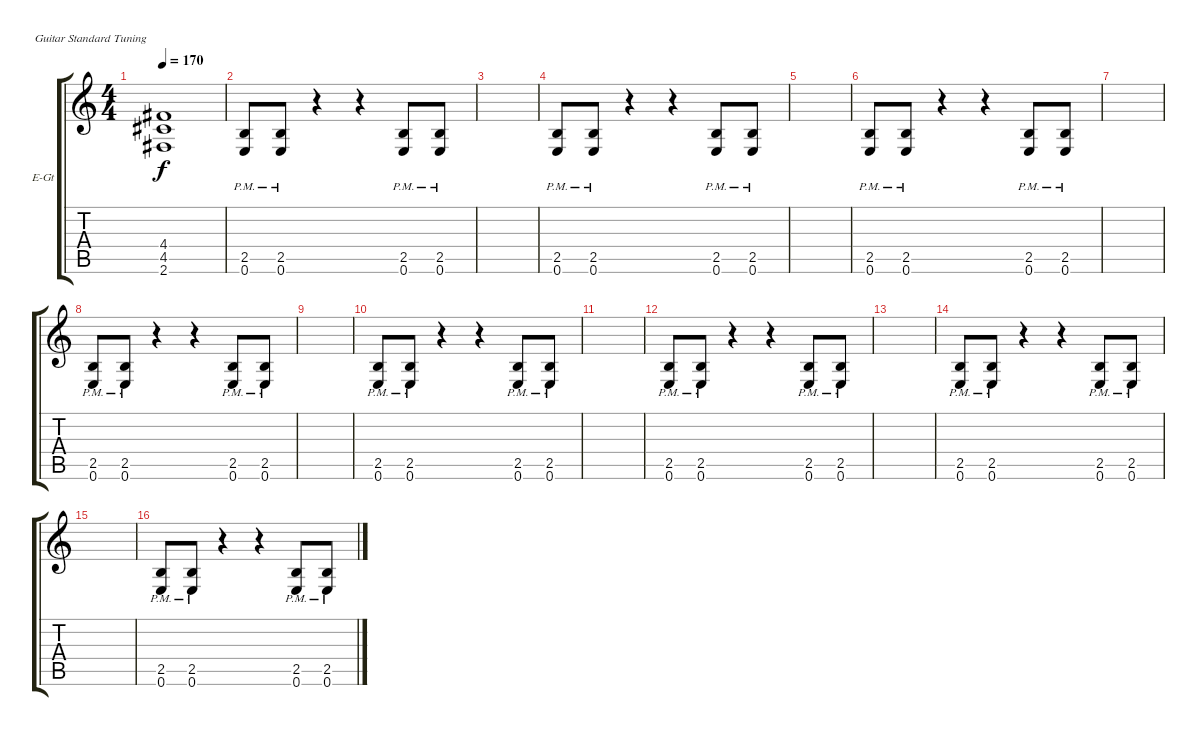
\bracketExtendMode groupsimilarinstruments
\firstSystemTrackNameOrientation horizontal
\otherSystemsTrackNameOrientation horizontal
\track ("Ðèòì" "E-Gt") {instrument overdrivenguitar}
\staff {score tabs}
\tuning (E4 B3 G3 D3 A2 E2)
\ts (4 4)
\tempo 170
\clef g2
\ks c
(4.4{t} 4.5{t} 2.6{t}).1{dy f} |
(0.6{pm} 2.5{pm}).8 (0.6{pm} 2.5{pm}).8 r.4 r.4 (0.6{pm} 2.5{pm}).8 (0.6{pm} 2.5{pm}).8 |
|
(0.6{pm} 2.5{pm}).8 (0.6{pm} 2.5{pm}).8 r.4 r.4 (0.6{pm} 2.5{pm}).8 (0.6{pm} 2.5{pm}).8 |
|
(0.6{pm} 2.5{pm}).8 (0.6{pm} 2.5{pm}).8 r.4 r.4 (0.6{pm} 2.5{pm}).8 (0.6{pm} 2.5{pm}).8 |
|
(0.6{pm} 2.5{pm}).8 (0.6{pm} 2.5{pm}).8 r.4 r.4 (0.6{pm} 2.5{pm}).8 (0.6{pm} 2.5{pm}).8 |
|
(0.6{pm} 2.5{pm}).8 (0.6{pm} 2.5{pm}).8 r.4 r.4 (0.6{pm} 2.5{pm}).8 (0.6{pm} 2.5{pm}).8 |
|
(0.6{pm} 2.5{pm}).8 (0.6{pm} 2.5{pm}).8 r.4 r.4 (0.6{pm} 2.5{pm}).8 (0.6{pm} 2.5{pm}).8 |
|
(0.6{pm} 2.5{pm}).8 (0.6{pm} 2.5{pm}).8 r.4 r.4 (0.6{pm} 2.5{pm}).8 (0.6{pm} 2.5{pm}).8 |
|
(0.6{pm} 2.5{pm}).8 (0.6{pm} 2.5{pm}).8 r.4 r.4 (0.6{pm} 2.5{pm}).8 (0.6{pm} 2.5{pm}).8
